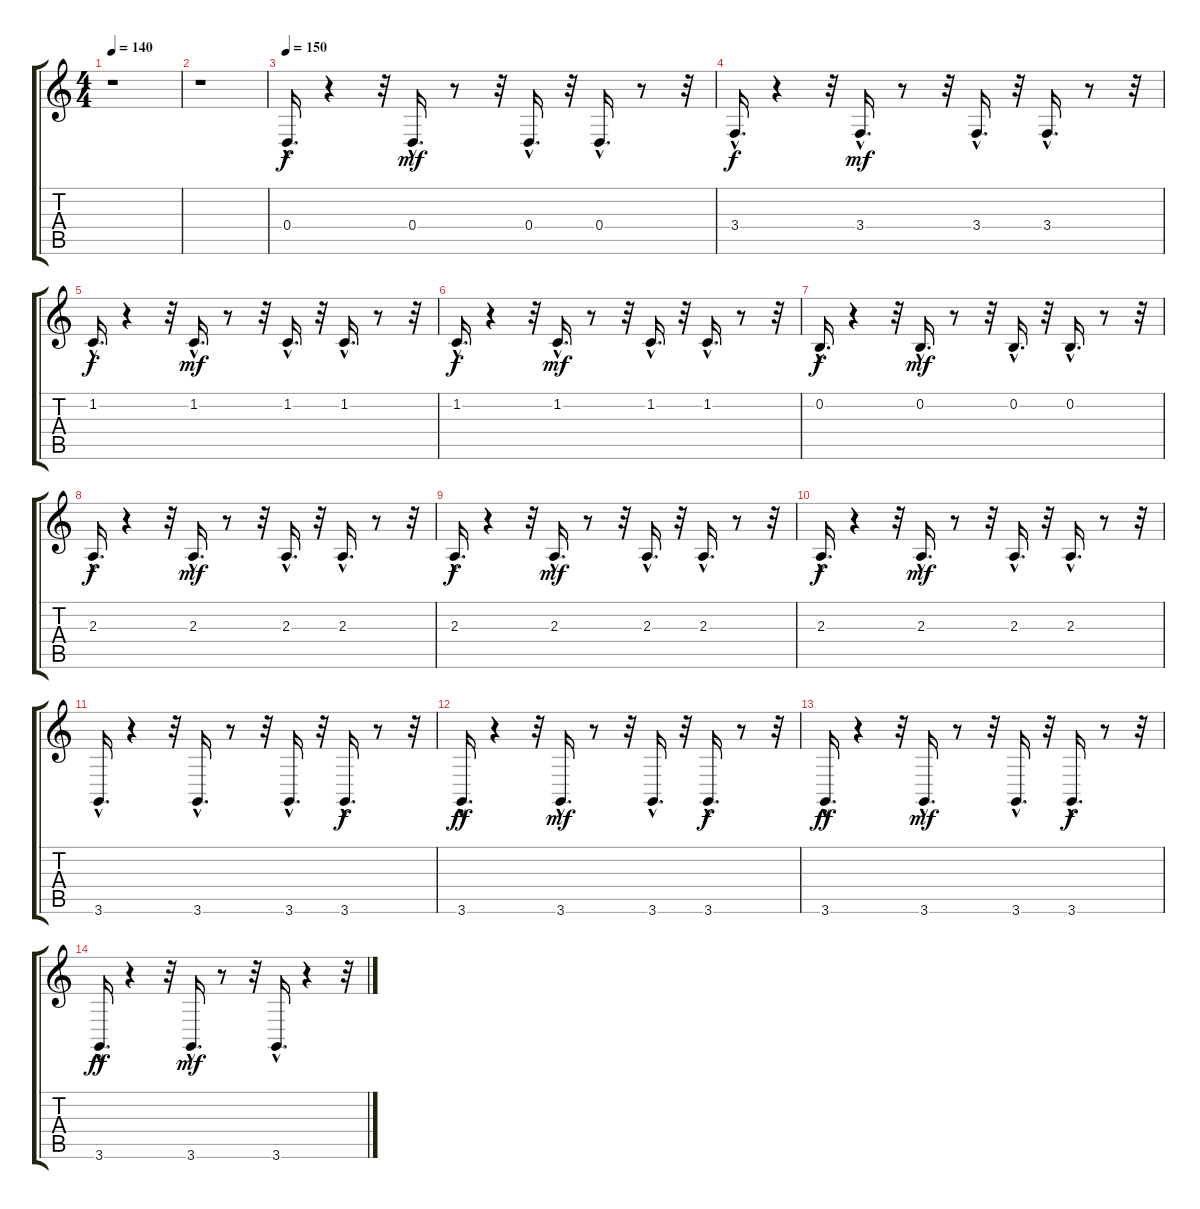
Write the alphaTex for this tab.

\track "" {instrument timpani}
\staff {score tabs}
\tuning (E4 B3 G3 D3 A2 E2) {hide}
\ts (4 4)
\tempo 140
\clef g2
\ks c
r.1{dy f} |
r.1 |
\tempo 150
0.4{hac}.16{d} r.4 r.32 0.4{hac}.16{d dy mf} r.8 r.32 0.4{hac}.16{d} r.32 0.4{hac}.16{d} r.8 r.32 |
3.4{hac}.16{d dy f} r.4 r.32 3.4{hac}.16{d dy mf} r.8 r.32 3.4{hac}.16{d} r.32 3.4{hac}.16{d} r.8 r.32 |
1.2{hac}.16{d dy f} r.4 r.32 1.2{hac}.16{d dy mf} r.8 r.32 1.2{hac}.16{d} r.32 1.2{hac}.16{d} r.8 r.32 |
1.2{hac}.16{d dy f} r.4 r.32 1.2{hac}.16{d dy mf} r.8 r.32 1.2{hac}.16{d} r.32 1.2{hac}.16{d} r.8 r.32 |
0.2{hac}.16{d dy f} r.4 r.32 0.2{hac}.16{d dy mf} r.8 r.32 0.2{hac}.16{d} r.32 0.2{hac}.16{d} r.8 r.32 |
2.3{hac}.16{d dy f} r.4 r.32 2.3{hac}.16{d dy mf} r.8 r.32 2.3{hac}.16{d} r.32 2.3{hac}.16{d} r.8 r.32 |
2.3{hac}.16{d dy f} r.4 r.32 2.3{hac}.16{d dy mf} r.8 r.32 2.3{hac}.16{d} r.32 2.3{hac}.16{d} r.8 r.32 |
2.3{hac}.16{d dy f} r.4 r.32 2.3{hac}.16{d dy mf} r.8 r.32 2.3{hac}.16{d} r.32 2.3{hac}.16{d} r.8 r.32 |
3.6{hac}.16{d} r.4 r.32 3.6{hac}.16{d} r.8 r.32 3.6{hac}.16{d} r.32 3.6{hac}.16{d dy f} r.8 r.32 |
3.6{hac}.16{d dy ff} r.4 r.32 3.6{hac}.16{d dy mf} r.8 r.32 3.6{hac}.16{d} r.32 3.6{hac}.16{d dy f} r.8 r.32 |
3.6{hac}.16{d dy ff} r.4 r.32 3.6{hac}.16{d dy mf} r.8 r.32 3.6{hac}.16{d} r.32 3.6{hac}.16{d dy f} r.8 r.32 |
3.6{hac}.16{d dy ff} r.4 r.32 3.6{hac}.16{d dy mf} r.8 r.32 3.6{hac}.16{d} r.4 r.32
